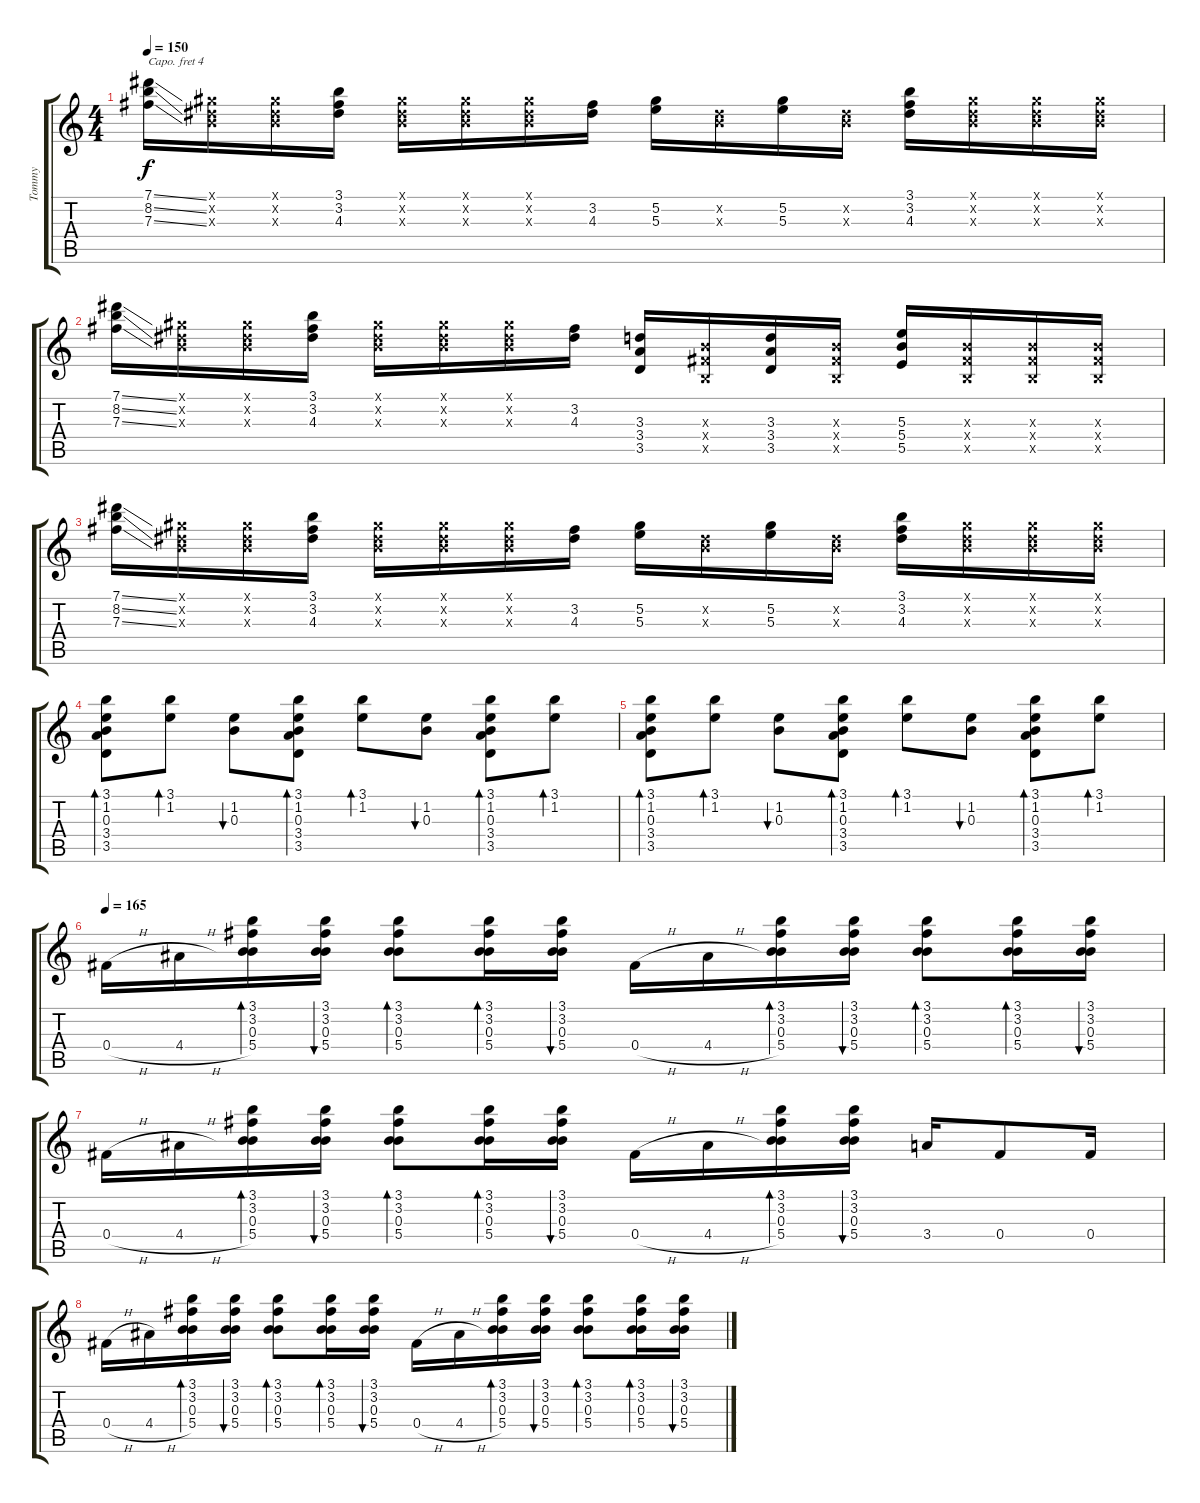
\track ("Tommy" "Tommy") {instrument acousticguitarsteel}
\staff {score tabs}
\capo 4
\tuning (E4 B3 G3 D3 G2 D2) {hide}
\ts (4 4)
\tempo 150
\clef g2
\ks c
(7.1{ss} 8.2{ss} 7.3{ss}).16{dy f} (0.1{x} 0.2{x} 0.3{x}).16 (0.1{x} 0.2{x} 0.3{x}).16 (3.1 3.2 4.3).16 (0.1{x} 0.2{x} 0.3{x}).16 (0.1{x} 0.2{x} 0.3{x}).16 (0.1{x} 0.2{x} 0.3{x}).16 (3.2 4.3).16 (5.2 5.3).16 (0.2{x} 0.3{x}).16 (5.2 5.3).16 (0.2{x} 0.3{x}).16 (3.1 3.2 4.3).16 (0.1{x} 0.2{x} 0.3{x}).16 (0.1{x} 0.2{x} 0.3{x}).16 (0.1{x} 0.2{x} 0.3{x}).16 |
(7.1{ss} 8.2{ss} 7.3{ss}).16 (0.1{x} 0.2{x} 0.3{x}).16 (0.1{x} 0.2{x} 0.3{x}).16 (3.1 3.2 4.3).16 (0.1{x} 0.2{x} 0.3{x}).16 (0.1{x} 0.2{x} 0.3{x}).16 (0.1{x} 0.2{x} 0.3{x}).16 (3.2 4.3).16 (3.3 3.4 3.5).16 (0.3{x} 0.4{x} 0.5{x}).16 (3.3 3.4 3.5).16 (0.3{x} 0.4{x} 0.5{x}).16 (5.3 5.4 5.5).16 (0.3{x} 0.4{x} 0.5{x}).16 (0.3{x} 0.4{x} 0.5{x}).16 (0.3{x} 0.4{x} 0.5{x}).16 |
(7.1{ss} 8.2{ss} 7.3{ss}).16 (0.1{x} 0.2{x} 0.3{x}).16 (0.1{x} 0.2{x} 0.3{x}).16 (3.1 3.2 4.3).16 (0.1{x} 0.2{x} 0.3{x}).16 (0.1{x} 0.2{x} 0.3{x}).16 (0.1{x} 0.2{x} 0.3{x}).16 (3.2 4.3).16 (5.2 5.3).16 (0.2{x} 0.3{x}).16 (5.2 5.3).16 (0.2{x} 0.3{x}).16 (3.1 3.2 4.3).16 (0.1{x} 0.2{x} 0.3{x}).16 (0.1{x} 0.2{x} 0.3{x}).16 (0.1{x} 0.2{x} 0.3{x}).16 |
(3.1 1.2 0.3 3.4 3.5).8{bd 60} (3.1 1.2).8{bd 60} (1.2 0.3).8{bu 60} (3.1 1.2 0.3 3.4 3.5).8{bd 60} (3.1 1.2).8{bd 60} (1.2 0.3).8{bu 60} (3.1 1.2 0.3 3.4 3.5).8{bd 60} (3.1 1.2).8{bd 60} |
(3.1 1.2 0.3 3.4 3.5).8{bd 60} (3.1 1.2).8{bd 60} (1.2 0.3).8{bu 60} (3.1 1.2 0.3 3.4 3.5).8{bd 60} (3.1 1.2).8{bd 60} (1.2 0.3).8{bu 60} (3.1 1.2 0.3 3.4 3.5).8{bd 60} (3.1 1.2).8{bd 60} |
\tempo 165
0.4{h}.16 4.4{h}.16 (3.1 3.2 0.3 5.4).16{bd 60} (3.1 3.2 0.3 5.4).16{bu 60} (3.1 3.2 0.3 5.4).8{bd 60} (3.1 3.2 0.3 5.4).16{bd 60} (3.1 3.2 0.3 5.4).16{bu 60} 0.4{h}.16 4.4{h}.16 (3.1 3.2 0.3 5.4).16{bd 60} (3.1 3.2 0.3 5.4).16{bu 60} (3.1 3.2 0.3 5.4).8{bd 60} (3.1 3.2 0.3 5.4).16{bd 60} (3.1 3.2 0.3 5.4).16{bu 60} |
0.4{h}.16 4.4{h}.16 (3.1 3.2 0.3 5.4).16{bd 60} (3.1 3.2 0.3 5.4).16{bu 60} (3.1 3.2 0.3 5.4).8{bd 60} (3.1 3.2 0.3 5.4).16{bd 60} (3.1 3.2 0.3 5.4).16{bu 60} 0.4{h}.16 4.4{h}.16 (3.1 3.2 0.3 5.4).16{bd 60} (3.1 3.2 0.3 5.4).16{bu 60} 3.4.16 0.4.8 0.4.16 |
0.4{h}.16 4.4{h}.16 (3.1 3.2 0.3 5.4).16{bd 60} (3.1 3.2 0.3 5.4).16{bu 60} (3.1 3.2 0.3 5.4).8{bd 60} (3.1 3.2 0.3 5.4).16{bd 60} (3.1 3.2 0.3 5.4).16{bu 60} 0.4{h}.16 4.4{h}.16 (3.1 3.2 0.3 5.4).16{bd 60} (3.1 3.2 0.3 5.4).16{bu 60} (3.1 3.2 0.3 5.4).8{bd 60} (3.1 3.2 0.3 5.4).16{bd 60} (3.1 3.2 0.3 5.4).16{bu 60}
